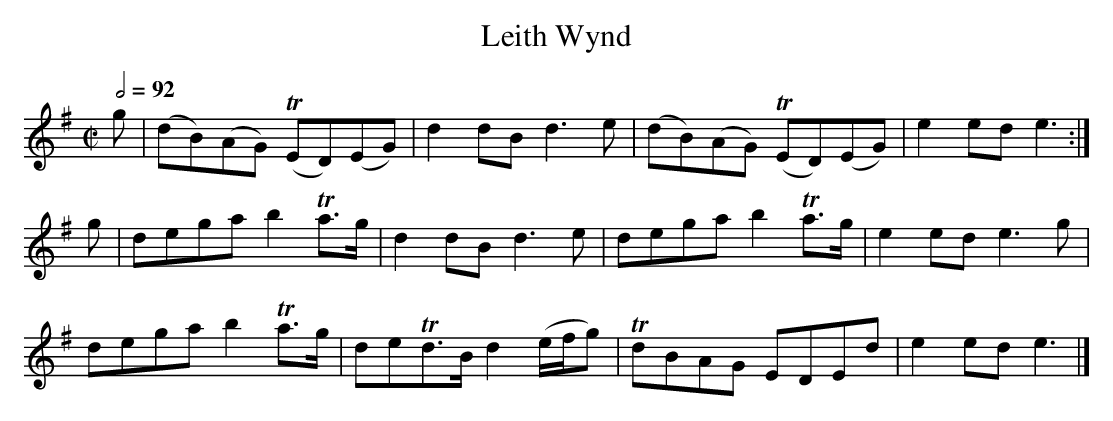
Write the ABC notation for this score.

X:1
T:Leith Wynd
M:C|
L:1/8
Q:1/2=92
K:Emin
g|(dB)(AG) (TED)(EG)|d2 dB d3 e |(dB)(AG) (TED)(EG)|e2ed e3:|
g| dega b2 Ta>g|d2 dB d3 e | dega b2Ta>g |e2ed e3g|
 dega b2 Ta>g|deTd>B d2 (e/f/g)|TdBAG EDEd |e2ed e3|]
